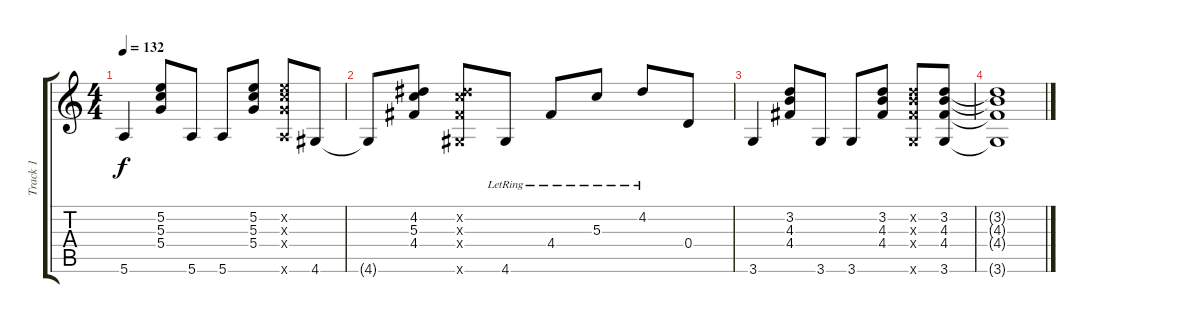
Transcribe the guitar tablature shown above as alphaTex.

\track ("Track 1" "Track 1") {instrument acousticguitarsteel}
\staff {score tabs}
\tuning (E4 B3 G3 D3 A2 E2) {hide}
\ts (4 4)
\tempo 132
\clef g2
\ks c
5.6.4{dy f} (5.2 5.3 5.4).8 5.6.8 5.6.8 (5.2 5.3 5.4).8 (5.2{x} 5.3{x} 5.4{x} 5.6{x}).8 4.6.8 |
4.6{t}.8 (4.2 5.3 4.4).8 (4.2{x} 5.3{x} 4.4{x} 4.6{x}).8 4.6{lr}.8 4.4{lr}.8 5.3{lr}.8 4.2{lr}.8 0.4.8 |
3.6.4 (3.2 4.3 4.4).8 3.6.8 3.6.8 (3.2 4.3 4.4).8 (3.2{x} 4.3{x} 4.4{x} 3.6{x}).8 (3.2 4.3 4.4 3.6).8 |
(3.2{t} 4.3{t} 4.4{t} 3.6{t}).1
